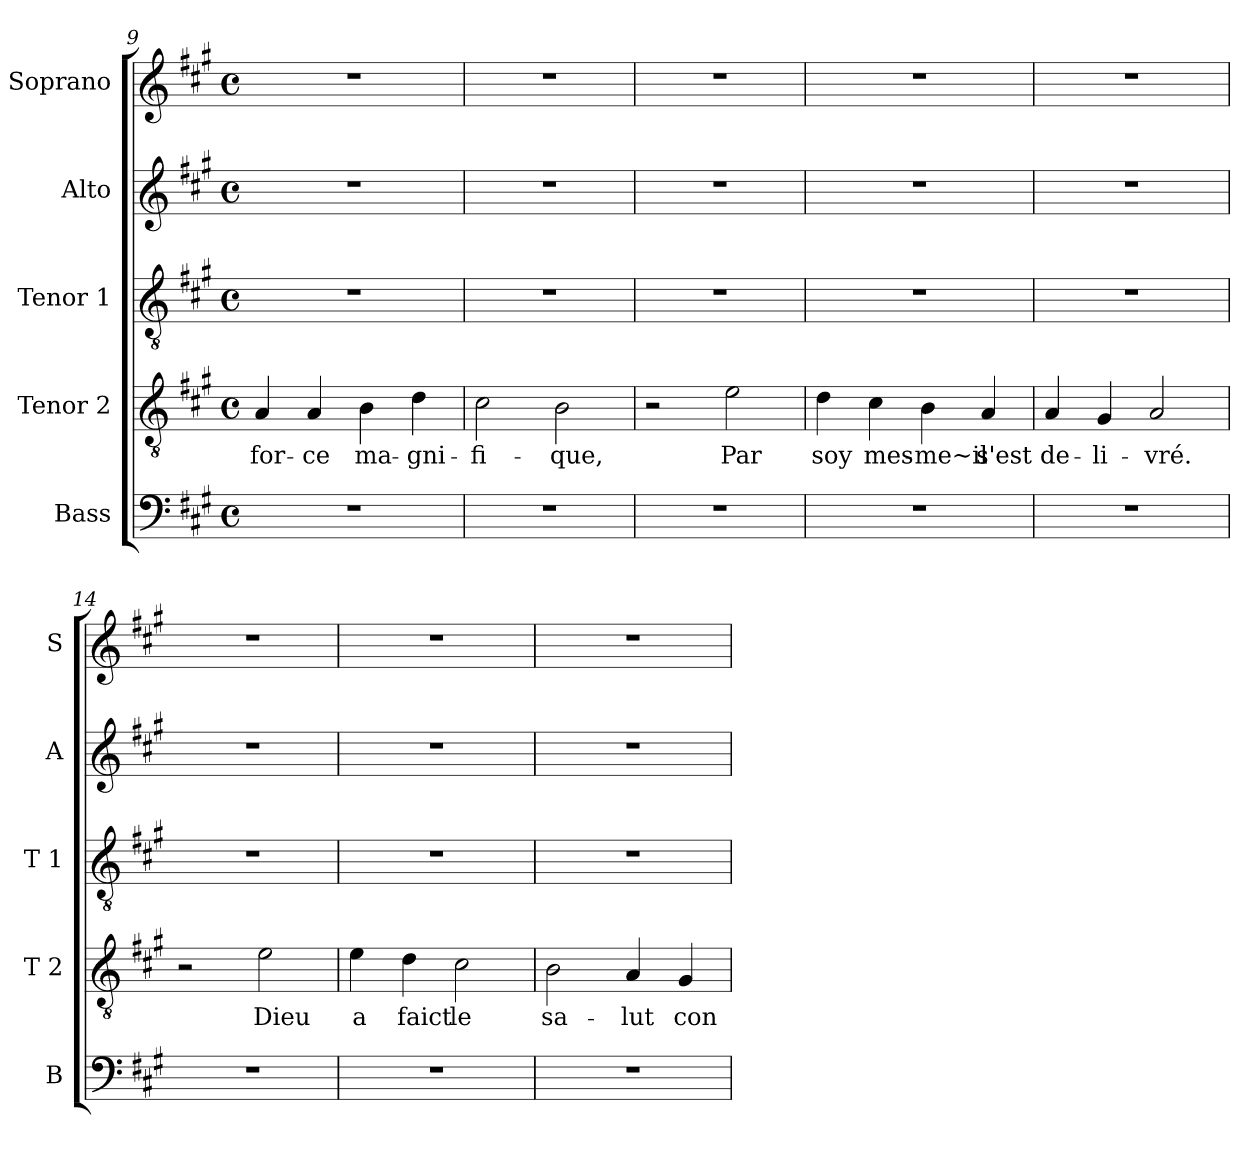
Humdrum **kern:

**kern	**kern	**text	**kern	**kern	**kern
*part5	*part4	*part4	*part3	*part2	*part1
*staff5	*staff4	*staff4	*staff3	*staff2	*staff1
*I"Bass	*I"Tenor 2	*	*I"Tenor 1	*I"Alto	*I"Soprano
*I'B	*I'T 2	*	*I'T 1	*I'A	*I'S
*clefF4	*clefGv2	*	*clefGv2	*clefG2	*clefG2
*k[f#c#g#]	*k[f#c#g#]	*	*k[f#c#g#]	*k[f#c#g#]	*k[f#c#g#]
*A:	*A:	*	*A:	*A:	*A:
*M4/4	*M4/4	*	*M4/4	*M4/4	*M4/4
*met(c)	*met(c)	*	*met(c)	*met(c)	*met(c)
=9	=9	=9	=9	=9	=9
!	!	!LO:LY:b	!	!	!
1r	4A/	for-	1r	1r	1r
!	!	!LO:LY:b	!	!	!
.	4A/	-ce	.	.	.
!	!	!LO:LY:b	!	!	!
.	4B\	ma-	.	.	.
!	!	!LO:LY:b	!	!	!
.	4d\	-gni-	.	.	.
=10	=10	=10	=10	=10	=10
!	!	!LO:LY:b	!	!	!
1r	2c#\	-fi-	1r	1r	1r
!	!	!LO:LY:b	!	!	!
.	2B\	-que,	.	.	.
=11	=11	=11	=11	=11	=11
1r	2r	.	1r	1r	1r
!	!	!LO:LY:b	!	!	!
.	2e\	Par	.	.	.
=12	=12	=12	=12	=12	=12
!	!	!LO:LY:b	!	!	!
1r	4d\	soy	1r	1r	1r
!	!	!LO:LY:b	!	!	!
.	4c#\	mes-	.	.	.
!	!	!LO:LY:b	!	!	!
.	4B\	-me~il	.	.	.
!	!	!LO:LY:b	!	!	!
.	4A/	s'est	.	.	.
=13	=13	=13	=13	=13	=13
!	!	!LO:LY:b	!	!	!
1r	4A/	de-	1r	1r	1r
!	!	!LO:LY:b	!	!	!
.	4G#/	-li-	.	.	.
!	!	!LO:LY:b	!	!	!
.	2A/	-vré.	.	.	.
!!LO:LB:g=z
=14	=14	=14	=14	=14	=14
1r	2r	.	1r	1r	1r
!	!	!LO:LY:b	!	!	!
.	2e\	Dieu	.	.	.
=15	=15	=15	=15	=15	=15
!	!	!LO:LY:b	!	!	!
1r	4e\	a	1r	1r	1r
!	!	!LO:LY:b	!	!	!
.	4d\	faict	.	.	.
!	!	!LO:LY:b	!	!	!
.	2c#\	le	.	.	.
=16	=16	=16	=16	=16	=16
!	!	!LO:LY:b	!	!	!
1r	2B\	sa-	1r	1r	1r
!	!	!LO:LY:b	!	!	!
.	4A/	-lut	.	.	.
!	!	!LO:LY:b	!	!	!
.	4G#/	con-	.	.	.
=	=	=	=	=	=
*-	*-	*-	*-	*-	*-
